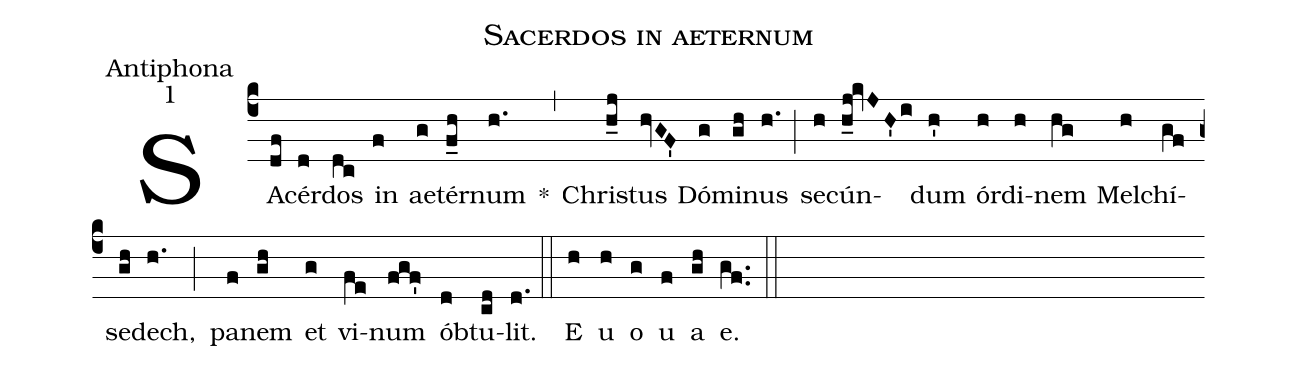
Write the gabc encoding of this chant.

name:Sacerdos in aeternum;
office-part:Antiphona;
mode:1;
%%
(c4) SA(df)cér(d)dos(dc) in(f) ae(g)tér(f_h)num(h.) *(,) Chri(h_j)stus(hvGF') Dó(g)mi(gh)nus(h.) (;) se(h)cún(h_j!kvJH'i)dum(h') ór(h)di(h)nem(hg) Mel(h)chí(gf)se(gh)dech,(h.) (;) pa(f)nem(gh) et(g) vi(fe)num(fgf') ób(d)tu(cd)lit.(d.) (::) <eu>E(h) u(h) o(g) u(f) a(gh) e.</eu>(gf..) (::)
